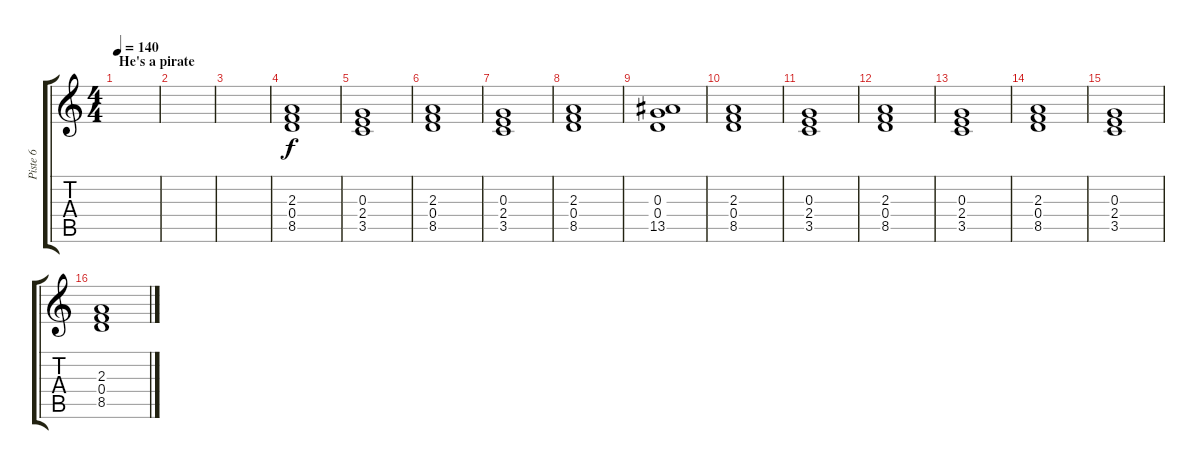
\track ("Piste 6" "Piste 6") {instrument acousticguitarnylon}
\staff {score tabs}
\tuning (E4 B3 G3 D3 A2 E2) {hide}
\ts (4 4)
\section ("" "He's a pirate")
\tempo 140
\clef g2
\ks c
|
|
|
(2.3 0.4 8.5).1 |
(0.3 2.4 3.5).1 |
(2.3 0.4 8.5).1 |
(0.3 2.4 3.5).1 |
(2.3 0.4 8.5).1 |
(0.3 0.4 13.5).1 |
(2.3 0.4 8.5).1 |
(0.3 2.4 3.5).1 |
(2.3 0.4 8.5).1 |
(0.3 2.4 3.5).1 |
(2.3 0.4 8.5).1 |
(0.3 2.4 3.5).1 |
(2.3 0.4 8.5).1
